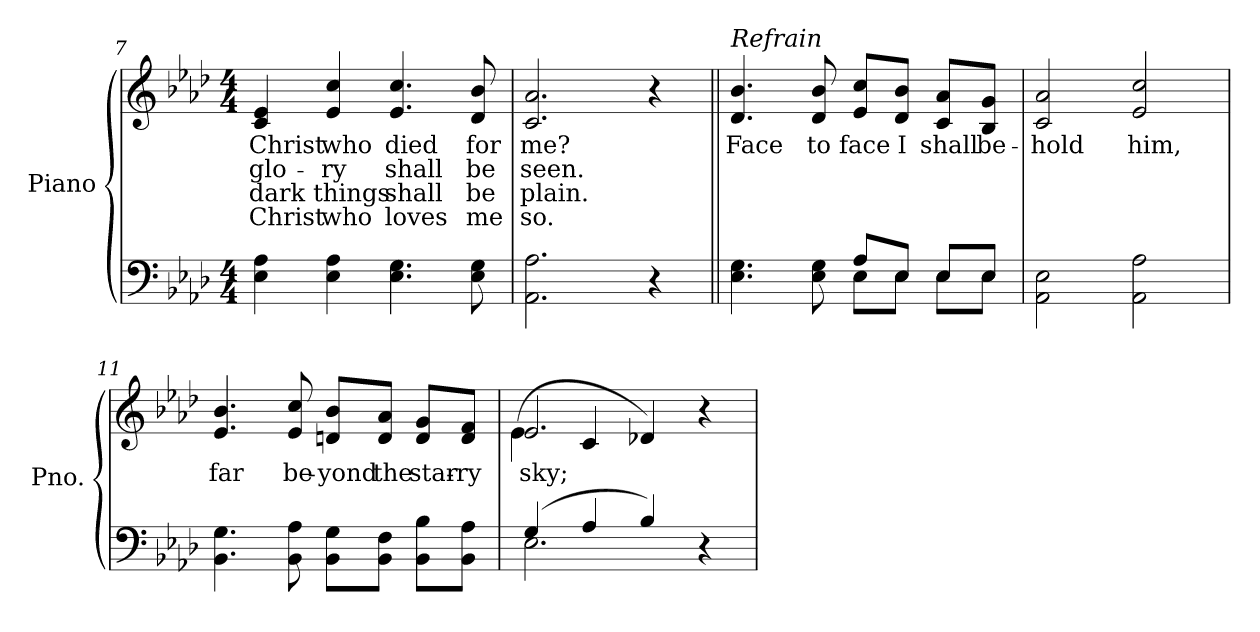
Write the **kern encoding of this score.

**kern	**kern	**text	**text	**text	**text
*part2	*part1	*part1	*part1	*part1	*part1
*staff2	*staff1	*staff1	*staff1	*staff1	*staff1
*I"Piano	*I"Piano	*	*	*	*
*I'Pno.	*I'Pno.	*	*	*	*
*clefF4	*clefG2	*	*	*	*
*k[b-e-a-d-]	*k[b-e-a-d-]	*	*	*	*
*A-:	*A-:	*	*	*	*
*M4/4	*M4/4	*	*	*	*
=7	=7	=7	=7	=7	=7
!	!	!LO:LY:b:color=#000000	!LO:LY:b:color=#000000	!LO:LY:b:color=#000000	!LO:LY:b:color=#000000
4E-i\ 4A-i	4ci/ 4e-i	Christ	glo-	dark	Christ
!	!	!LO:LY:b:color=#000000	!LO:LY:b:color=#000000	!LO:LY:b:color=#000000	!LO:LY:b:color=#000000
4E-i\ 4A-i	4e-i/ 4cci	who	-ry	things	who
!	!	!LO:LY:b:color=#000000	!LO:LY:b:color=#000000	!LO:LY:b:color=#000000	!LO:LY:b:color=#000000
4.E-i\ 4.Gi	4.e-i/ 4.cci	died	shall	shall	loves
!	!	!LO:LY:b:color=#000000	!LO:LY:b:color=#000000	!LO:LY:b:color=#000000	!LO:LY:b:color=#000000
8E-i\ 8Gi	8d-i/ 8b-i	for	be	be	me
=8	=8	=8	=8	=8	=8
!	!	!LO:LY:b:color=#000000	!LO:LY:b:color=#000000	!LO:LY:b:color=#000000	!LO:LY:b:color=#000000
2.AA-i\ 2.A-i	2.ci/ 2.a-i	me?	seen.	plain.	so.
4r	4r	.	.	.	.
!!LO:LB:g=z
=9||	=9||	=9||	=9||	=9||	=9||
*^	*	*	*	*	*
!	!	!LO:TX:a:i:t=Refrain	!	!	!	!
!	!	!	!LO:LY:b:color=#000000	!	!	!
4.E-i\ 4.Gi	2ryy	4.d-i/ 4.b-i	Face	.	.	.
!	!	!	!LO:LY:b:color=#000000	!	!	!
8E-i\ 8Gi	.	8d-i/ 8b-i	to	.	.	.
!	!	!	!LO:LY:b:color=#000000	!	!	!
8A-i/L	8E-i\L	8e-i/ 8cci/L	face	.	.	.
!	!	!	!LO:LY:b:color=#000000	!	!	!
8E-i/J	8E-i\J	8d-i/ 8b-i/J	I	.	.	.
!	!	!	!LO:LY:b:color=#000000	!	!	!
8E-i/L	8E-i\L	8ci/ 8a-i/L	shall	.	.	.
!	!	!	!LO:LY:b:color=#000000	!	!	!
8E-i/J	8E-i\J	8B-i/ 8gi/J	be-	.	.	.
*v	*v	*	*	*	*	*
=10	=10	=10	=10	=10	=10
*^	*	*	*	*	*
!	!	!	!LO:LY:b:color=#000000	!	!	!
*v	*v	*	*	*	*	*
2AA-i\ 2E-i	2ci/ 2a-i	-hold	.	.	.
!	!	!LO:LY:b:color=#000000	!	!	!
2AA-i\ 2A-i	2e-i/ 2cci	him,	.	.	.
=11	=11	=11	=11	=11	=11
!	!	!LO:LY:b:color=#000000	!	!	!
4.BB-i\ 4.Gi	4.e-i/ 4.b-i	far	.	.	.
!	!	!LO:LY:b:color=#000000	!	!	!
8BB-i\ 8A-i	8e-i/ 8cci	be-	.	.	.
!	!	!LO:LY:b:color=#000000	!	!	!
8BB-i\ 8Gi\L	8dni/ 8b-i/L	-yond	.	.	.
!	!	!LO:LY:b:color=#000000	!	!	!
8BB-i\ 8Fi\J	8di/ 8a-i/J	the	.	.	.
!	!	!LO:LY:b:color=#000000	!	!	!
8BB-i\ 8B-i\L	8di/ 8gi/L	star-	.	.	.
!	!	!LO:LY:b:color=#000000	!	!	!
8BB-i\ 8A-i\J	8di/ 8fi/J	-ry	.	.	.
=12	=12	=12	=12	=12	=12
*^	*	*	*	*	*
!	!	!	!LO:LY:b:color=#000000	!	!	!
*	*	*^	*	*	*	*
(4Gi/	2.E-i\	2.e-i/	(4e-i\	sky;	.	.	.
4A-i/	.	.	4ci/	.	.	.	.
4B-i/)	.	.	4d-Xi/)	.	.	.	.
4r	4ryy	4r	4ryy	.	.	.	.
*v	*v	*	*	*	*	*	*
*	*v	*v	*	*	*	*
=	=	=	=	=	=
*-	*-	*-	*-	*-	*-
